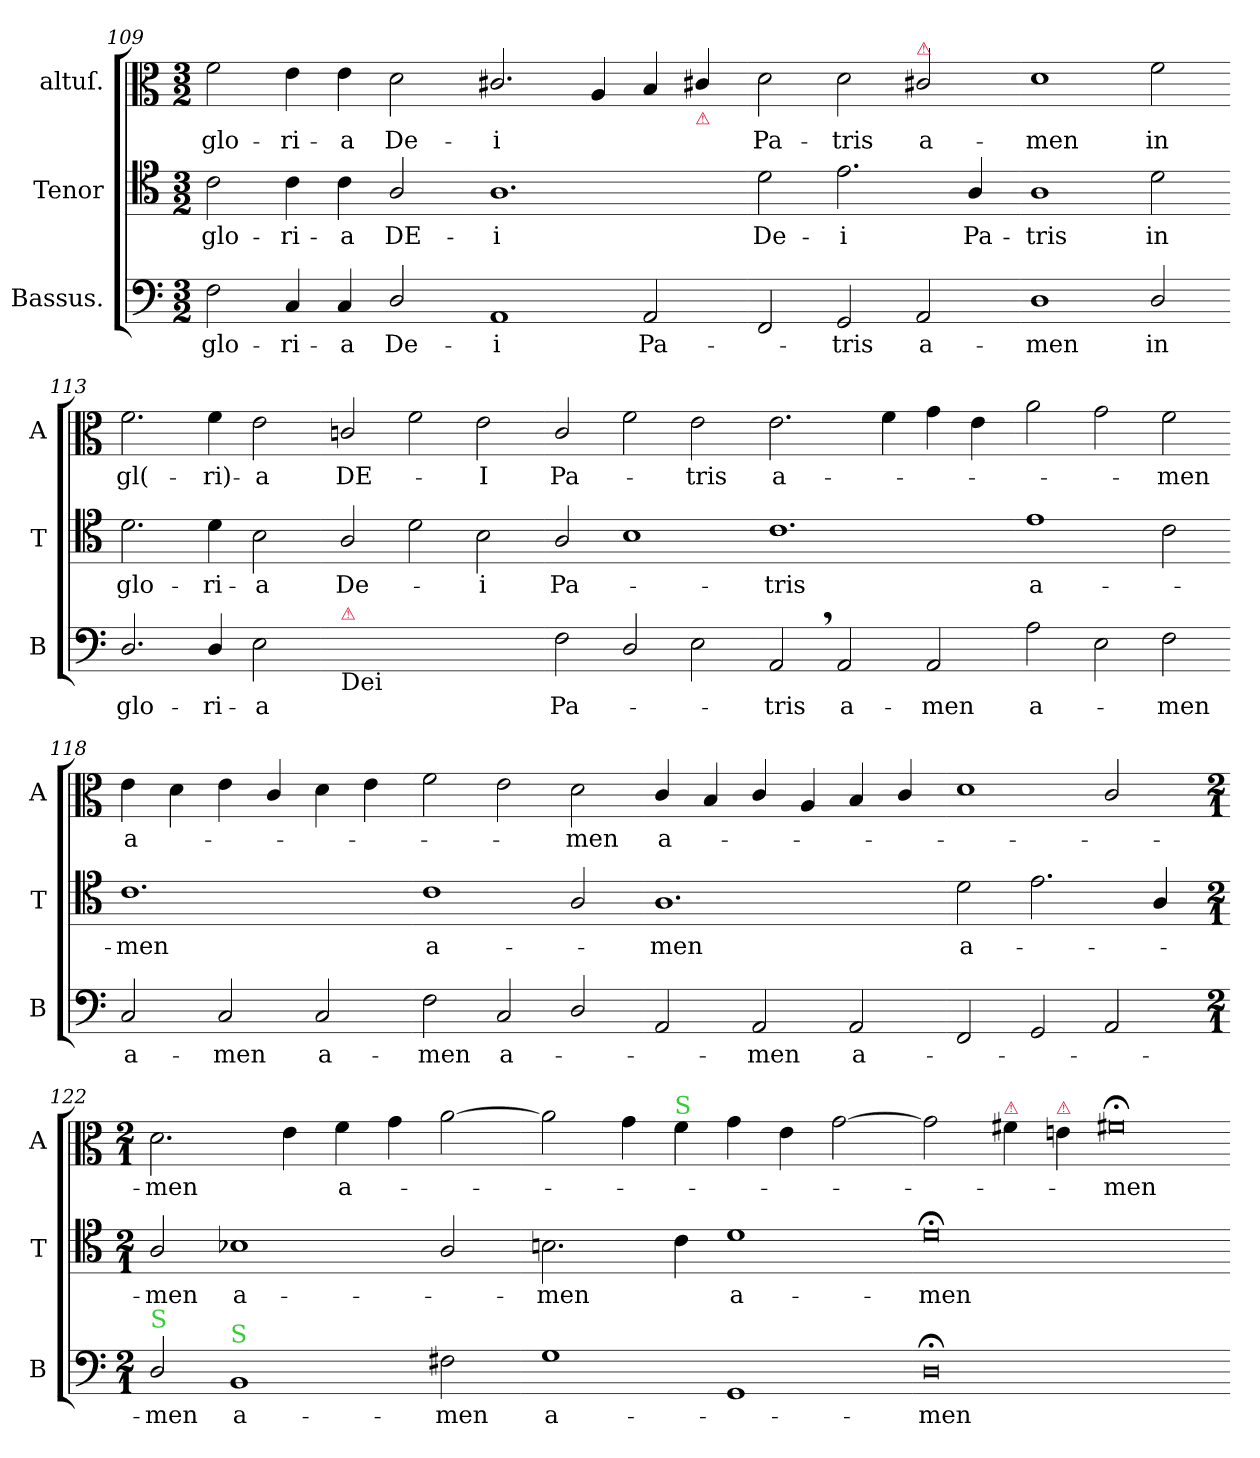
**kern	**text	**kern	**text	**kern	**text
*part3	*part3	*part2	*part2	*part1	*part1
*staff3	*staff3	*staff2	*staff2	*staff1	*staff1
*I"Bassus.	*	*I"Tenor	*	*I"altuſ.	*
*I'B	*	*I'T	*	*I'A	*
*clefF4	*	*clefC4	*	*clefC3	*
*k[]	*	*k[]	*	*k[]	*
*M3/2	*	*M3/2	*	*M3/2	*
=109	=109	=109	=109	=109	=109
!	!LO:LY:i	!	!LO:LY:i	!	!
2F\	glo-	2c\	glo-	2f\	glo-
!	!LO:LY:i	!	!LO:LY:i	!	!
4C/	-ri-	4c\	-ri-	4e\	-ri-
!	!LO:LY:i	!	!LO:LY:i	!	!
4C/	-a	4c\	-a	4e\	-a
!	!LO:LY:i	!	!	!	!
2D/	De-	2A/	DE-	2d\	De-
=110-	=110-	=110-	=110-	=110-	=110-
!	!LO:LY:i	!	!	!	!
1AA	-i	1.A	-i	2.c#X/	-i
.	.	.	.	4A/	.
2AA/	Pa-	.	.	4B/	.
!	!	!	!	!LO:TX:b:color=crimson:t=⚠	!
.	.	.	.	4c#X/	.
=111-	=111-	=111-	=111-	=111-	=111-
2FF/	.	2d\	De-	2d\	Pa-
2GG/	-tris	2.e\	-i	2d\	-tris
!	!	!	!	!LO:TX:a:color=crimson:t=⚠	!
2AA/	a-	.	.	2c#X/	a-
.	.	4A/	Pa-	.	.
=112-	=112-	=112-	=112-	=112-	=112-
1D	-men	1A	-tris	1d	-men
2D/	in	2d\	in	2f\	in
=113-	=113-	=113-	=113-	=113-	=113-
2.D/	glo-	2.d\	glo-	2.f\	gl(-
4D/	-ri-	4d\	-ri-	4f\	-ri)-
2E\	-a	2B\	-a	2e\	-a
=114-	=114-	=114-	=114-	=114-	=114-
!LO:TX:a:color=crimson:t=⚠	!	!	!	!	!
!LO:TX:b:t=Dei	!	!	!	!	!
1.ryy	.	2A/	De-	2cn/	DE-
.	.	2d\	.	2f\	.
.	.	2B\	-i	2e\	-I
=115-	=115-	=115-	=115-	=115-	=115-
2F\	Pa-	2A/	Pa-	2c/	Pa-
2D/	.	1B	.	2f\	.
2E\	.	.	.	2e\	-tris
=116-	=116-	=116-	=116-	=116-	=116-
2AA,/	-tris	1.c	-tris	2.e\	a-
2AA/	a-	.	.	.	.
.	.	.	.	4f\	.
2AA/	-men	.	.	4g\	.
.	.	.	.	4e\	.
=117-	=117-	=117-	=117-	=117-	=117-
2A\	a-	1e	a-	2a\	.
2E\	.	.	.	2g\	.
2F\	-men	2c\	.	2f\	-men
=118-	=118-	=118-	=118-	=118-	=118-
2C/	a-	1.c	-men	4e\	a-
.	.	.	.	4d\	.
2C/	-men	.	.	4e\	.
.	.	.	.	4c/	.
2C/	a-	.	.	4d\	.
.	.	.	.	4e\	.
=119-	=119-	=119-	=119-	=119-	=119-
!	!	!	!LO:LY:i	!	!
2F\	-men	1c	a-	2f\	.
2C/	a-	.	.	2e\	.
2D/	.	2A/	.	2d\	-men
=120-	=120-	=120-	=120-	=120-	=120-
!	!	!	!LO:LY:i	!	!
2AA/	.	1.A	-men	4c/	a-
.	.	.	.	4B/	.
2AA/	-men	.	.	4c/	.
.	.	.	.	4A/	.
!	!LO:LY:i	!	!	!	!
2AA/	a-	.	.	4B/	.
.	.	.	.	4c/	.
=121-	=121-	=121-	=121-	=121-	=121-
2FF/	.	2d\	a-	1d	.
2GG/	.	2.e\	.	.	.
2AA/	.	.	.	2c/	.
.	.	4A/	.	.	.
=122-	=122-	=122-	=122-	=122-	=122-
*M2/1	*	*M2/1	*	*M2/1	*
!LO:TX:a:color=limegreen:t=S	!	!	!	!	!
!	!LO:LY:i	!	!	!	!
2D/	-men	2A/	-men	2.d\	-men
!LO:TX:a:color=limegreen:t=S	!	!	!	!	!
1BB	a-	1B-X	a-	.	.
.	.	.	.	4e\	.
.	.	.	.	4f\	a-
.	.	.	.	4g\	.
2F#X\	-men	2A/	.	[2a\	.
=123-	=123-	=123-	=123-	=123-	=123-
1G	a-	2.Bn\	men	2a\]	.
.	.	.	.	4g\	.
!	!	!	!	!LO:TX:a:color=limegreen:t=S	!
.	.	4c\	.	4f\	.
!	!	!	!LO:LY:i	!	!
1GG	.	1d	a-	4g\	.
.	.	.	.	4e\	.
.	.	.	.	[2g\	.
=124-	=124-	=124-	=124-	=124-	=124-
!	!	!	!LO:LY:i	!	!
0D;<;	-men	0d;<;	-men	2g\]	.
!	!	!	!	!LO:TX:a:color=crimson:t=⚠	!
.	.	.	.	4f#X\	.
!	!	!	!	!LO:TX:a:color=crimson:t=⚠	!
.	.	.	.	4en\	.
!	!	!	!	!LO:N:vis=0	!
.	.	.	.	1f#X;<;	-men
=-	=-	=-	=-	=-	=-
*-	*-	*-	*-	*-	*-
